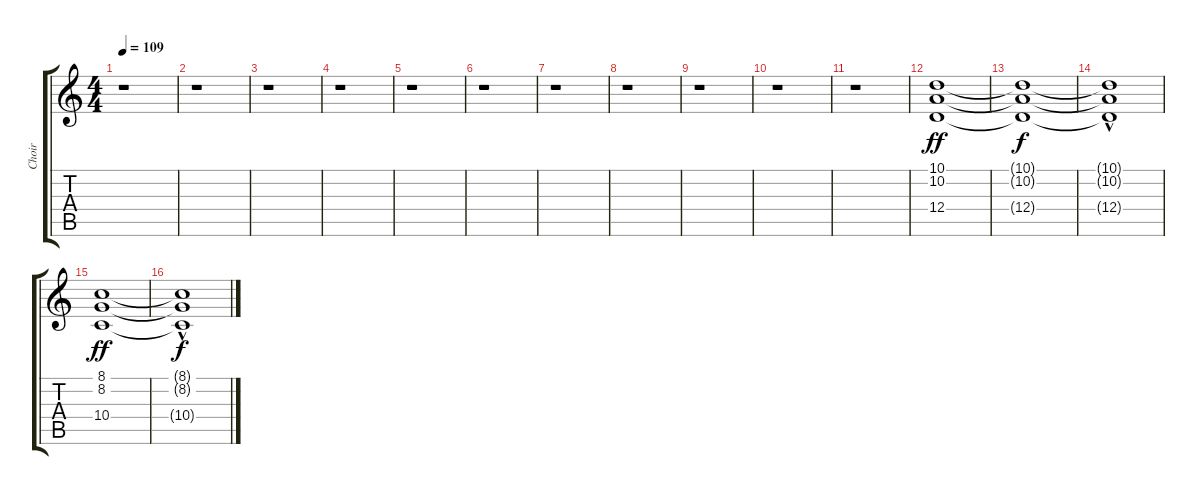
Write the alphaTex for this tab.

\track ("Choir" "Choir") {instrument pad4choir}
\staff {score tabs}
\tuning (E4 B3 G3 D3 A2 E2) {hide}
\ts (4 4)
\tempo 109
\clef g2
\ks c
r.1{dy f} |
r.1 |
r.1 |
r.1 |
r.1 |
r.1 |
r.1 |
r.1 |
r.1 |
r.1 |
r.1 |
(10.1 10.2 12.4).1{dy ff volume 2} |
(10.1{t} 10.2{t} 12.4{t}).1{dy f} |
(10.1{hac t} 10.2{hac t} 12.4{hac t}).1 |
(8.1 8.2 10.4).1{dy ff volume 15} |
(8.1{hac t} 8.2{hac t} 10.4{hac t}).1{dy f}
